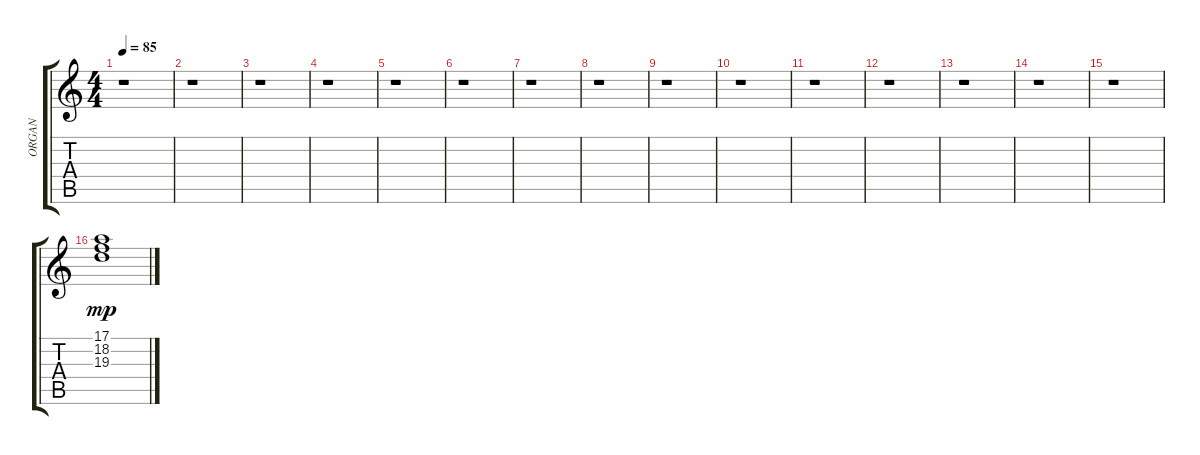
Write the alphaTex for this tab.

\track ("ORGAN" "ORGAN") {instrument rockorgan}
\staff {score tabs}
\tuning (E4 B3 G3 D3 A2 E2) {hide}
\ts (4 4)
\tempo 85
\clef g2
\ks c
r.1{dy mp} |
r.1 |
r.1 |
r.1 |
r.1 |
r.1 |
r.1 |
r.1 |
r.1 |
r.1 |
r.1 |
r.1 |
r.1 |
r.1 |
r.1 |
(17.1 18.2 19.3).1
